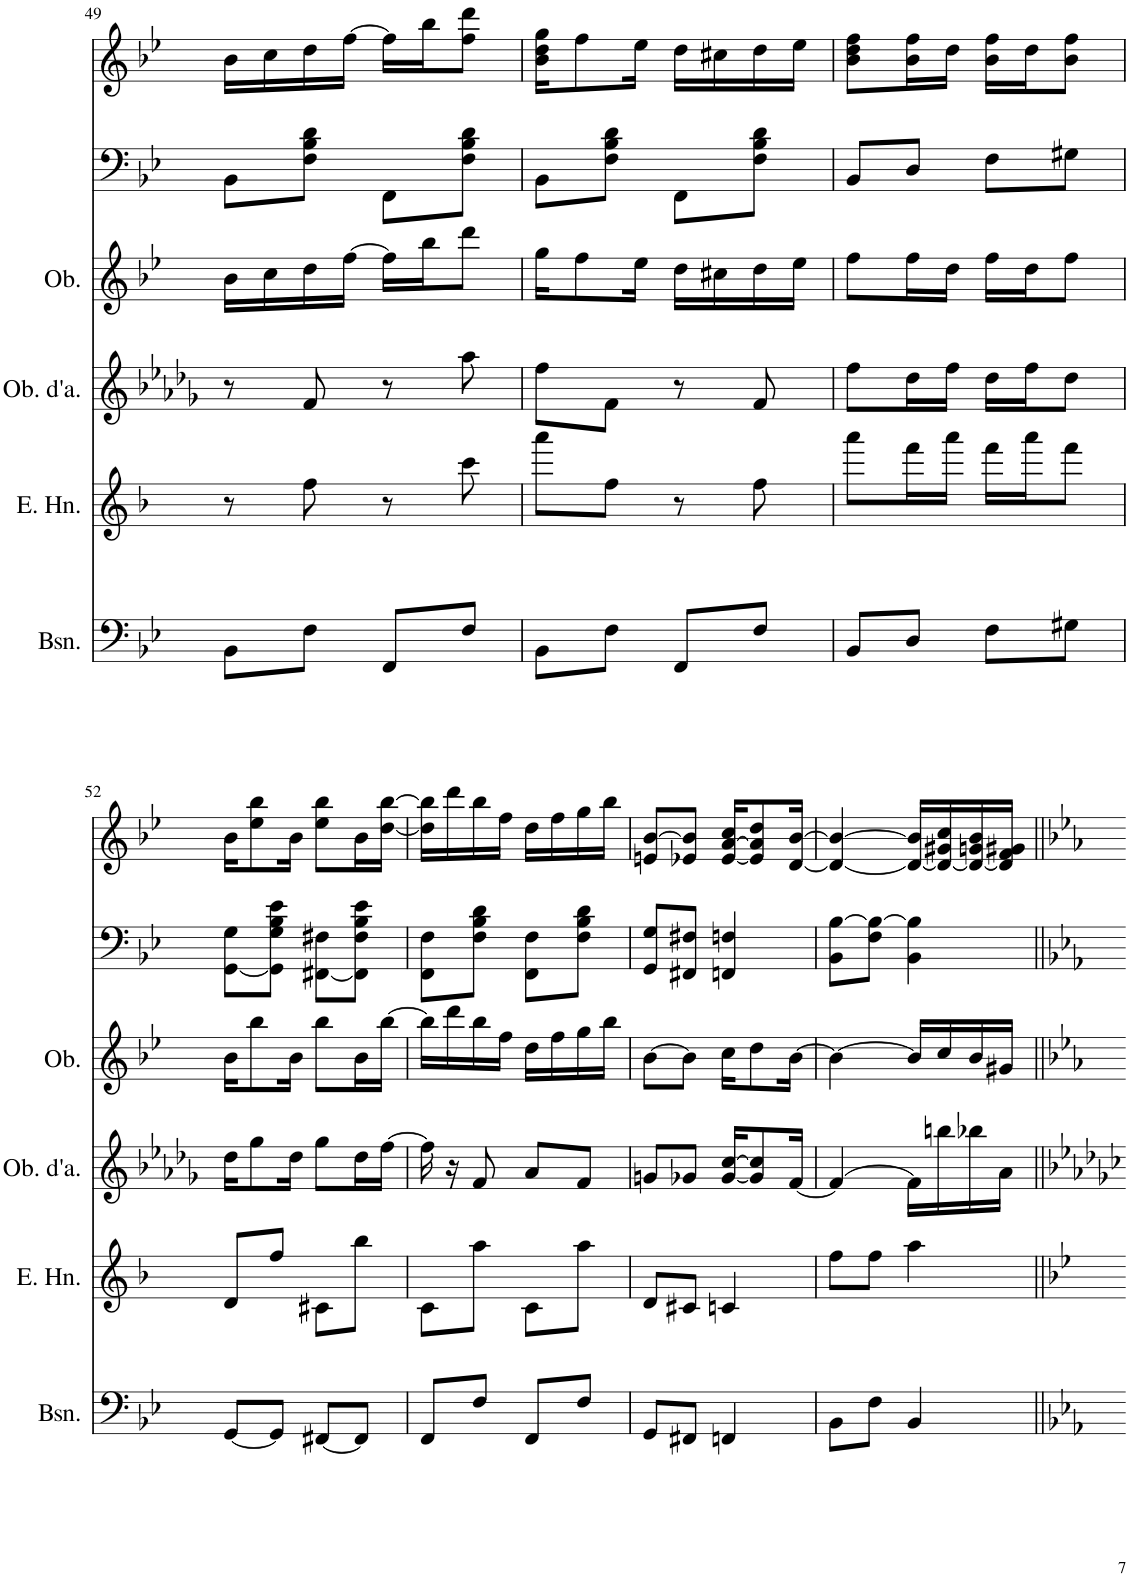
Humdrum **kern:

**kern	**kern	**kern	**kern	**kern	**kern
*part6	*part5	*part4	*part3	*part2	*part1
*staff6	*staff5	*staff4	*staff3	*staff2	*staff1
*I"Bassoon	*I"English Horn	*I"Oboe d'amore	*I"Oboe	*I"Grand Piano	*I"Piano
*I'Bsn.	*I'E. Hn.	*I'Ob. d'a.	*I'Ob.	*I'Pno	*I'Pno
!!LO:PB:g=z
*clefF4	*clefG2	*clefG2	*clefG2	*clefF4	*clefG2
*	*Trd4c7	*Trd2c3	*	*	*
*k[b-e-]	*k[b-]	*k[b-e-a-d-g-]	*k[b-e-]	*k[b-e-]	*k[b-e-]
*M2/4	*M2/4	*M2/4	*M2/4	*M2/4	*M2/4
=49	=49	=49	=49	=49	=49
8BB-\L	8r	8r	16b-\LL	8BB-\L	16b-\LL
.	.	.	16cc\	.	16cc\
8F\J	8ff\	8f/	16dd\	8F\ 8B-\ 8d\J	16dd\
.	.	.	[16ff\JJ	.	[16ff\JJ
8FF/L	8r	8r	16ff\LL]	8FF\L	16ff\LL]
.	.	.	16bb-\J	.	16bb-\J
8F/J	8ccc\	8aaa-\	8ddd\J	8F\ 8B-\ 8d\J	8ff\ 8ddd\J
=50	=50	=50	=50	=50	=50
8BB-\L	8aaa\L	8ff\L	16gg\KL	8BB-\L	16b-\ 16dd\ 16gg\KL
.	.	.	8ff\	.	8ff\
8F\J	8ff\J	8f\J	.	8F\ 8B-\ 8d\J	.
.	.	.	16ee-\Jk	.	16ee-\Jk
8FF/L	8r	8r	16dd\LL	8FF\L	16dd\LL
.	.	.	16cc#X\	.	16cc#X\
8F/J	8ff\	8f/	16dd\	8F\ 8B-\ 8d\J	16dd\
.	.	.	16ee-\JJ	.	16ee-\JJ
=51	=51	=51	=51	=51	=51
8BB-/L	8aaa\L	8ff\L	8ff\L	8BB-/L	8b-\ 8dd\ 8ff\L
8D/J	16fff\L	16dd-\L	16ff\L	8D/J	16b-\ 16ff\L
.	16aaa\JJ	16ff\JJ	16dd\JJ	.	16dd\JJ
8F\L	16fff\LL	16dd-\LL	16ff\LL	8F\L	16b-\ 16ff\LL
.	16aaa\J	16ff\J	16dd\J	.	16dd\J
8G#X\J	8fff\J	8dd-\J	8ff\J	8G#X\J	8b-\ 8ff\J
!!LO:LB:g=z
=52	=52	=52	=52	=52	=52
[8GG/L	8d/L	16dd-\KL	16b-\KL	[8GG\ 8G\L	16b-\KL
.	.	8gg-\	8bb-\	.	8ee-\ 8bb-\
8GG/J]	8ff/J	.	.	8GG\] 8G\ 8B-\ 8e-\J	.
.	.	16dd-\Jk	16b-\Jk	.	16b-\Jk
[8FF#X/L	8c#X\L	8gg-\L	8bb-\L	[8FF#X\ 8F#X\L	8ee-\ 8bb-\L
8FF#/J]	8bb-\J	16dd-\L	16b-\L	8FF#\] 8F#\ 8B-\ 8e-\J	16b-\L
.	.	[16ff\JJ	[16bb-\JJ	.	[16dd\ [16bb-\JJ
=53	=53	=53	=53	=53	=53
8FF/L	8c\L	16ff\]	16bb-\LL]	8FF\ 8F\L	16dd\] 16bb-\]LL
.	.	16r	16ddd\	.	16ddd\
8F/J	8aa\J	8f/	16bb-\	8F\ 8B-\ 8d\J	16bb-\
.	.	.	16ff\JJ	.	16ff\JJ
8FF/L	8c\L	8aa-/L	16dd\LL	8FF\ 8F\L	16dd\LL
.	.	.	16ff\	.	16ff\
8F/J	8aa\J	8f/J	16gg\	8F\ 8B-\ 8d\J	16gg\
.	.	.	16bb-\JJ	.	16bb-\JJ
=54	=54	=54	=54	=54	=54
8GG/L	8d/L	8gn/L	[8b-\L	8GG/ 8G/L	8en/ [8b-/L
8FF#X/J	8c#X/J	8g-X/J	8b-\J]	8FF#X/ 8F#X/J	8e-X/ 8b-/]J
4FFn/	4cn/	[16g-/ [16cc/KL	16cc\KL	4FFn/ 4Fn/	[16e-/ [16a/ 16cc/KL
.	.	8g-/] 8cc/]	8dd\	.	8e-/] 8a/] 8dd/
.	.	[16f/Jk	[16b-\Jk	.	[16d/ [16b-/Jk
=55	=55	=55	=55	=55	=55
8BB-\L	8ff\L	4f/_	4b-\_	8BB-\ [8B-\L	4d/_ 4b-/_
8F\J	8ff\J	.	.	8F\ 8B-\_J	.
4BB-/	4aa\	16f\LL]	16b-/LL]	4BB-\ 4B-\]	16d/_ 16b-/]LL
.	.	16bbn\	16cc/	.	16d/_ 16g#X/ 16cc/
.	.	16bb-X\	16b-/	.	16d/_ 16gn/ 16b-/
.	.	16aa-\JJ	16g#X/JJ	.	16d/] 16f/ 16g#X/JJ
=||	=||	=||	=||	=||	=||
*-	*-	*-	*-	*-	*-
